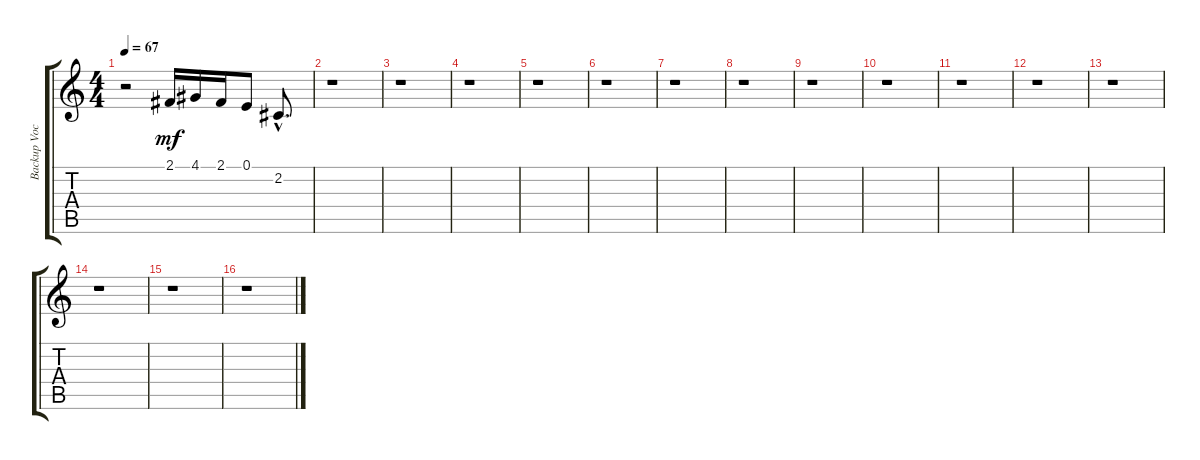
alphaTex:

\track ("Backup Vocal" "Backup Voc") {instrument choiraahs}
\staff {score tabs}
\tuning (E4 B3 G3 D3 A2 E2) {hide}
\ts (4 4)
\tempo 67
\clef g2
\ks c
r.2{dy mf} 2.1.16 4.1.16 2.1.16 0.1.8 2.2{hac}.8{d} |
r.1 |
r.1 |
r.1 |
r.1 |
r.1 |
r.1 |
r.1 |
r.1 |
r.1 |
r.1 |
r.1 |
r.1 |
r.1 |
r.1 |
r.1
